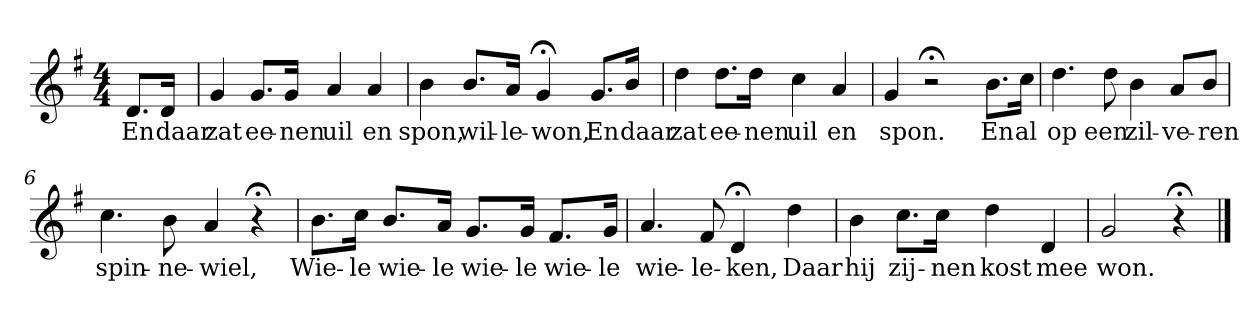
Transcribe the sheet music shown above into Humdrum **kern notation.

**kern	**text
*part1	*part1
*staff1	*staff1
*k[f#]	*
*G:	*
*M4/4	*
*MM120	*
=	=
8.dL	En
16dJk	daar
=1	=1
4g	zat
8.gL	ee-
16gJk	-nen
4a	uil
4a	en
=2	=2
4b	spon,
8.bL	wil-
16aJk	-le-
4g;<	-won,
8.gL	En
16bJk	daar
=3	=3
4dd	zat
8.ddL	ee-
16ddJk	-nen
4cc	uil
4a	en
=4	=4
4g	spon.
2r;<	.
8.bL	En
16ccJk	al
=5	=5
4.dd	op
8dd	een
4b	zil-
8aL	-ve-
8bJ	-ren
=6	=6
4.cc	spin-
8b	-ne-
4a	-wiel,
4r;<	.
=7	=7
8.bL	Wie-
16ccJk	-le
8.bL	wie-
16aJk	-le
8.gL	wie-
16gJk	-le
8.f#L	wie-
16gJk	-le
=8	=8
4.a	wie-
8f#	-le-
4d;<	-ken,
4dd	Daar
=9	=9
4b	hij
8.ccL	zij-
16ccJk	-nen
4dd	kost
4d	mee
=10	=10
2g	won.
4r;<	.
==	==
*-	*-
